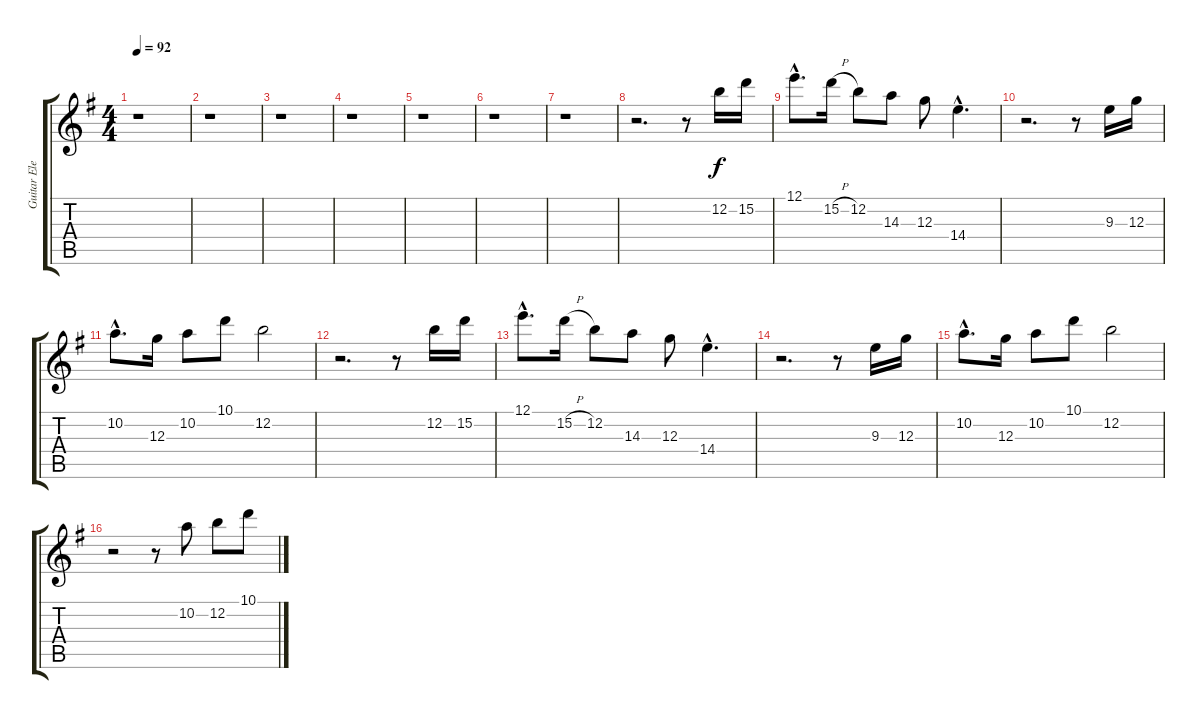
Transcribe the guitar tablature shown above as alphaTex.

\track ("Guitar Elec. 1" "Guitar Ele") {instrument overdrivenguitar}
\staff {score tabs}
\tuning (E4 B3 G3 D3 A2 E2) {hide}
\ts (4 4)
\tempo 92
\clef g2
\ks g
r.1{dy f instrument overdrivenguitar} |
r.1 |
r.1 |
r.1 |
r.1 |
r.1 |
r.1 |
r.2{d} r.8 12.2.16 15.2.16 |
12.1{hac}.8{d} 15.2{h}.16 12.2.8 14.3.8 12.3.8 14.4{hac}.4{d} |
r.2{d} r.8 9.3.16 12.3.16 |
10.2{hac}.8{d} 12.3.16 10.2.8 10.1.8 12.2.2 |
r.2{d} r.8 12.2.16 15.2.16 |
12.1{hac}.8{d} 15.2{h}.16 12.2.8 14.3.8 12.3.8 14.4{hac}.4{d} |
r.2{d} r.8 9.3.16 12.3.16 |
10.2{hac}.8{d} 12.3.16 10.2.8 10.1.8 12.2.2 |
r.2 r.8 10.2.8 12.2.8 10.1.8
